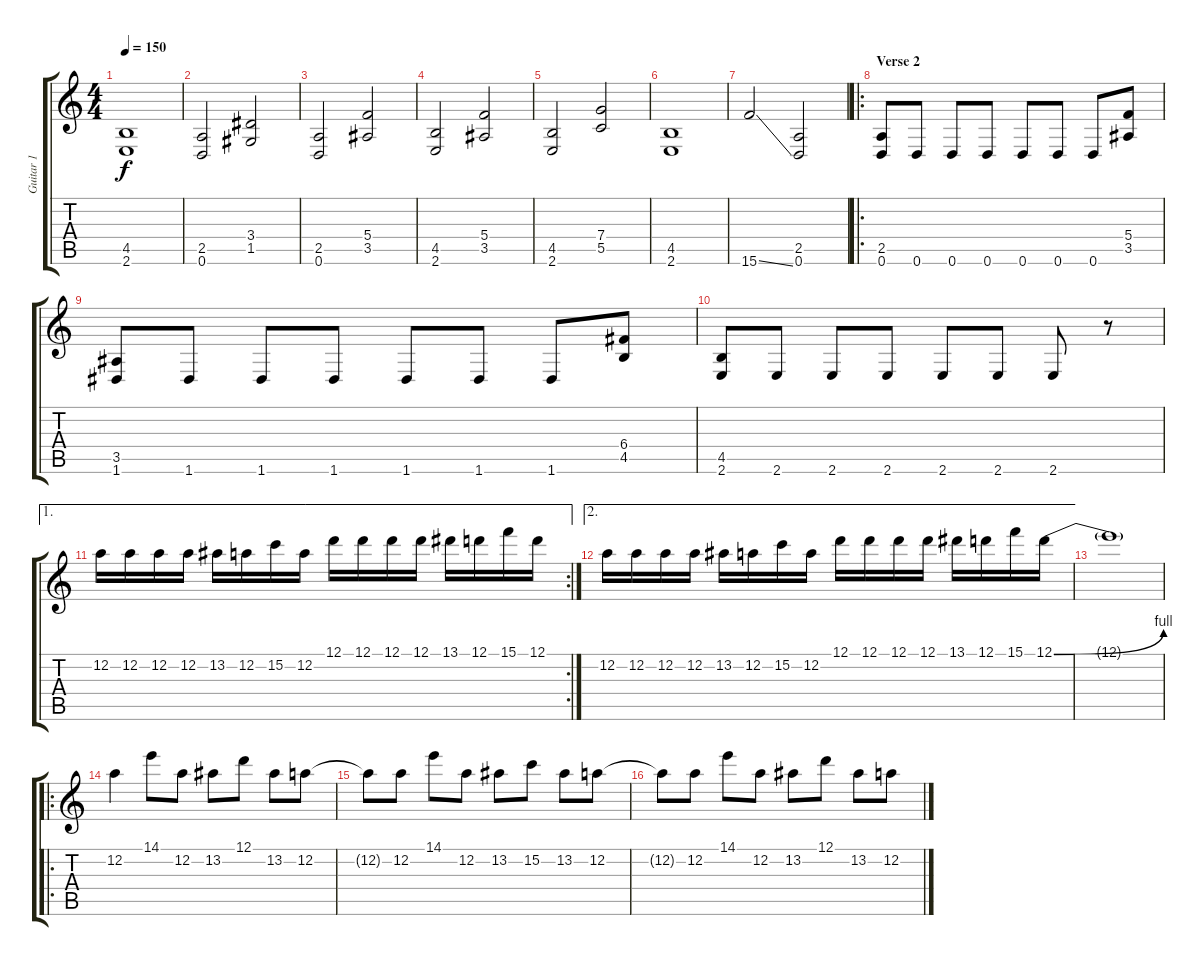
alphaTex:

\track ("Guitar 1" "Guitar 1") {instrument distortionguitar}
\staff {score tabs}
\tuning (D4 A3 F3 C3 G2 D2) {hide}
\ts (4 4)
\tempo 150
\clef g2
\ks c
(4.5 2.6).1{dy f} |
(2.5 0.6).2 (3.4 1.5).2 |
(2.5 0.6).2 (5.4 3.5).2 |
(4.5 2.6).2 (5.4 3.5).2 |
(4.5 2.6).2 (7.4 5.5).2 |
(4.5 2.6).1 |
15.6{ss}.2{volume 16 balance 0} (2.5 0.6).2{balance 8} |
\ro
\section ("" "Verse 2")
(2.5 0.6).8{volume 13 balance 0} 0.6.8 0.6.8 0.6.8 0.6.8 0.6.8 0.6.8 (5.4 3.5).8 |
(3.5 1.6).8 1.6.8 1.6.8 1.6.8 1.6.8 1.6.8 1.6.8 (6.4 4.5).8 |
(4.5 2.6).8 2.6.8 2.6.8 2.6.8 2.6.8 2.6.8 2.6.8 r.8 |
\ae 1
\rc 2
12.2.16{volume 13 balance 8} 12.2.16 12.2.16 12.2.16 13.2.16 12.2.16 15.2.16 12.2.16 12.1.16 12.1.16 12.1.16 12.1.16 13.1.16 12.1.16 15.1.16 12.1.16 |
\ae 2
12.2.16{volume 13 balance 8} 12.2.16 12.2.16 12.2.16 13.2.16 12.2.16 15.2.16 12.2.16 12.1.16 12.1.16 12.1.16 12.1.16 13.1.16 12.1.16 15.1.16 12.1{be (bend 0 0 60 4)}.16 |
12.1{t}.1 |
\ro
12.2.4{balance 8} 14.1.8 12.2.8 13.2.8 12.1.8 13.2.8 12.2.8 |
12.2{t}.8 12.2.8 14.1.8 12.2.8 13.2.8 15.2.8 13.2.8 12.2.8 |
12.2{t}.8 12.2.8 14.1.8 12.2.8 13.2.8 12.1.8 13.2.8 12.2.8
